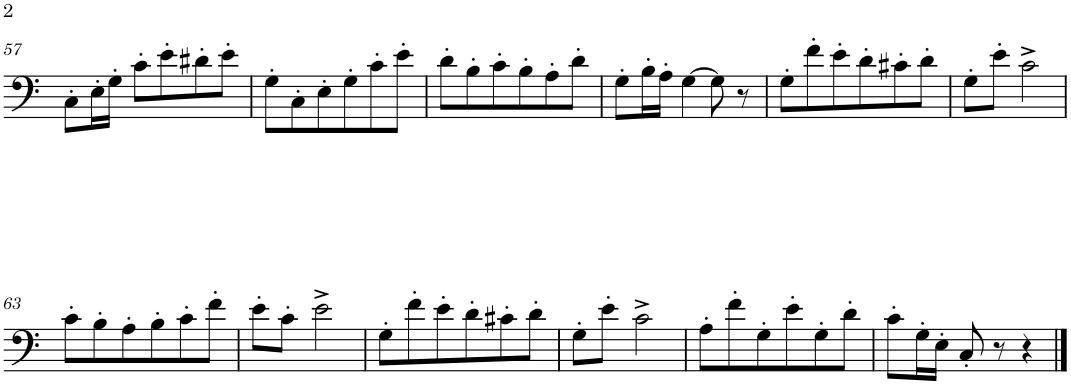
**kern
*part1
*staff1
*I"Trombone
*I'Tbn.
!!LO:PB:g=z
*clefF4
*k[]
*M3/4
=57
8C'\L
16E'\L
16G'\JJ
8c'\L
8e'\
8d#X'\
8e'\J
=58
8G'\L
8C'\
8E'\
8G'\
8c'\
8e'\J
=59
8d'\L
8B'\
8c'\
8B'\
8A'\
8d'\J
=60
8G'\L
16B'\L
16A'\JJ
[4G\
8G\]
8r
=61
8G'\L
8f'\
8e'\
8d'\
8c#X'\
8d'\J
=62
8G'\L
8e'\J
2c^\
!!LO:LB:g=z
=63
8c'\L
8B'\
8A'\
8B'\
8c'\
8f'\J
=64
8e'\L
8c'\J
2e^\
=65
8G'\L
8f'\
8e'\
8d'\
8c#X'\
8d'\J
=66
8G'\L
8e'\J
2c^\
=67
8A'\L
8f'\
8G'\
8e'\
8G'\
8d'\J
=68
8c'\L
16G'\L
16E'\JJ
8C'/
8r
4r
==
*-
